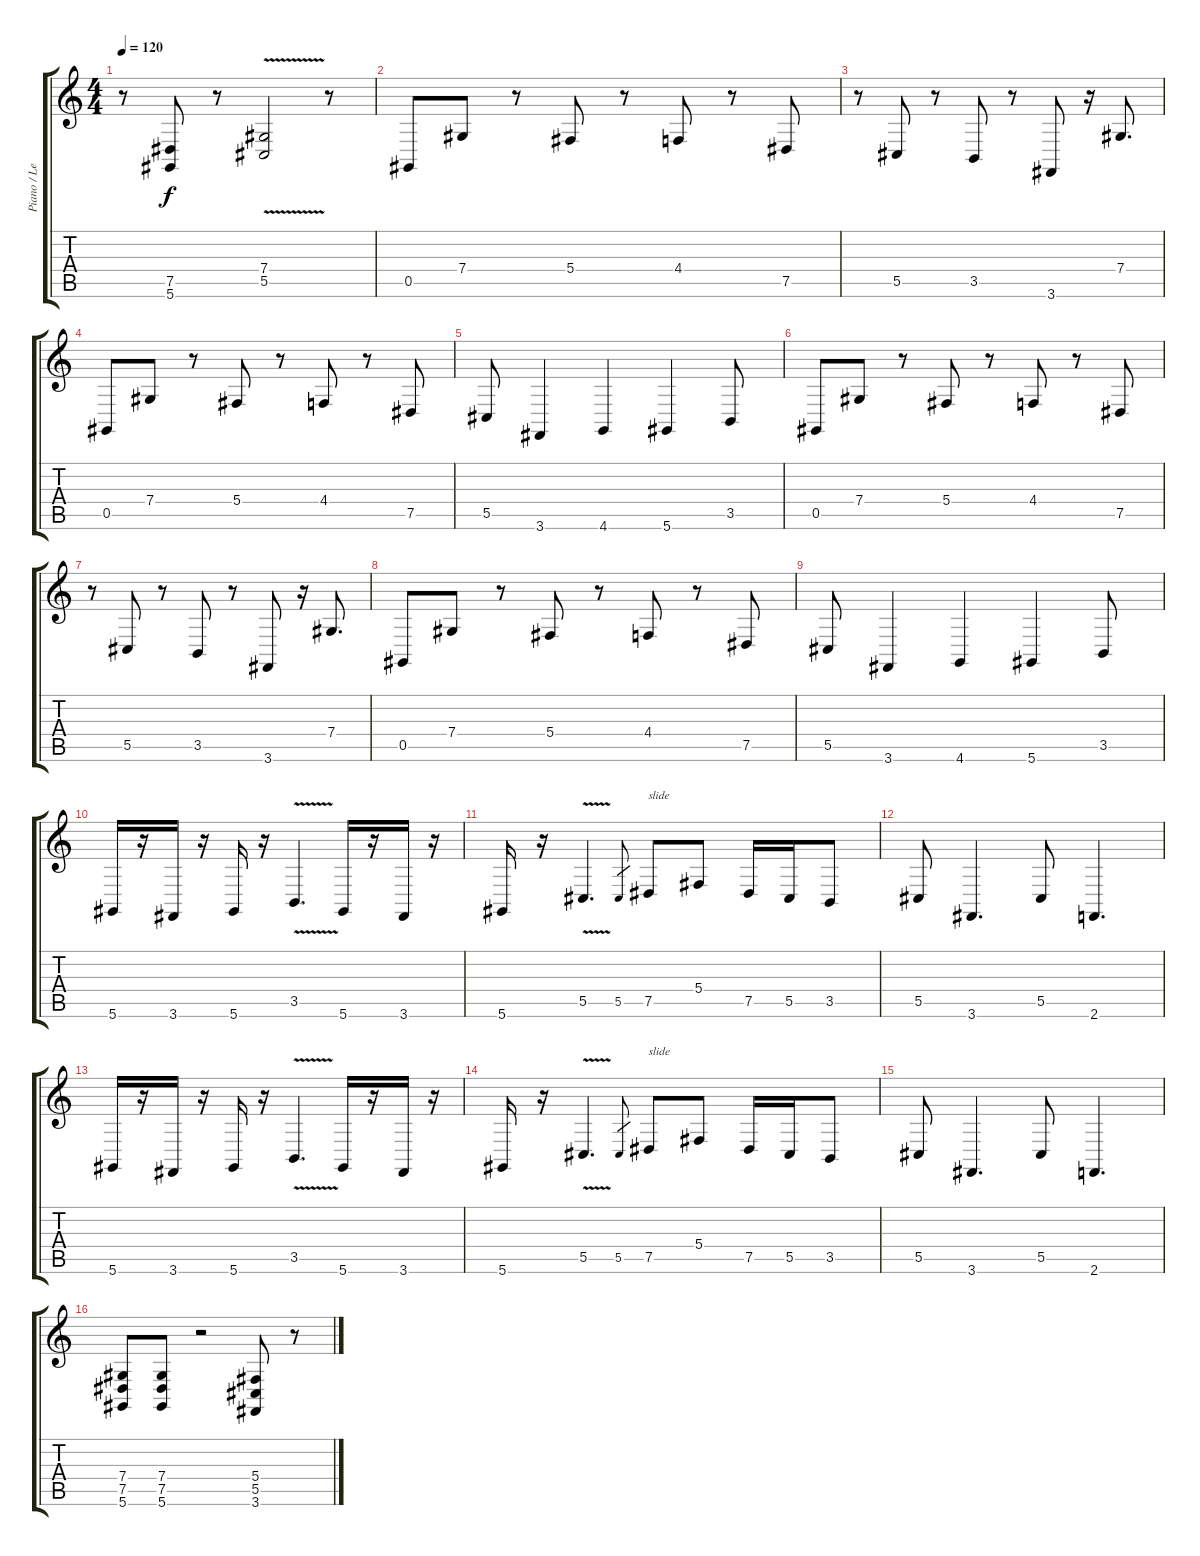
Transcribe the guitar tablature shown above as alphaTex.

\track ("Piano / Lead" "Piano / Le") {instrument electricgrandpiano}
\staff {score tabs}
\tuning (Eb4 Bb3 Gb3 Db3 Ab2 Eb2) {hide}
\ts (4 4)
\tempo 120
\clef g2
\ks c
r.8{dy f} (7.5 5.6).8 r.8 (7.4{v} 5.5{v}).2 r.8 |
0.5.8 7.4.8 r.8 5.4.8 r.8 4.4.8 r.8 7.5.8 |
r.8 5.5.8 r.8 3.5.8 r.8 3.6.8 r.16 7.4.8{d} |
0.5.8 7.4.8 r.8 5.4.8 r.8 4.4.8 r.8 7.5.8 |
5.5.8 3.6.4 4.6.4 5.6.4 3.5.8 |
0.5.8 7.4.8 r.8 5.4.8 r.8 4.4.8 r.8 7.5.8 |
r.8 5.5.8 r.8 3.5.8 r.8 3.6.8 r.16 7.4.8{d} |
0.5.8 7.4.8 r.8 5.4.8 r.8 4.4.8 r.8 7.5.8 |
5.5.8 3.6.4 4.6.4 5.6.4 3.5.8 |
5.6.16 r.16 3.6.16 r.16 5.6.16 r.16 3.5{v}.4{d} 5.6.16 r.16 3.6.16 r.16 |
5.6.16 r.16 5.5{v}.4{d} 5.5.8{gr} 7.5.8{txt "slide"} 5.4.8 7.5.16 5.5.16 3.5.8 |
5.5.8 3.6.4{d} 5.5.8 2.6.4{d} |
5.6.16 r.16 3.6.16 r.16 5.6.16 r.16 3.5{v}.4{d} 5.6.16 r.16 3.6.16 r.16 |
5.6.16 r.16 5.5{v}.4{d} 5.5.8{gr} 7.5.8{txt "slide"} 5.4.8 7.5.16 5.5.16 3.5.8 |
5.5.8 3.6.4{d} 5.5.8 2.6.4{d} |
(7.4 7.5 5.6).8 (7.4 7.5 5.6).8 r.2 (5.4 5.5 3.6).8 r.8
